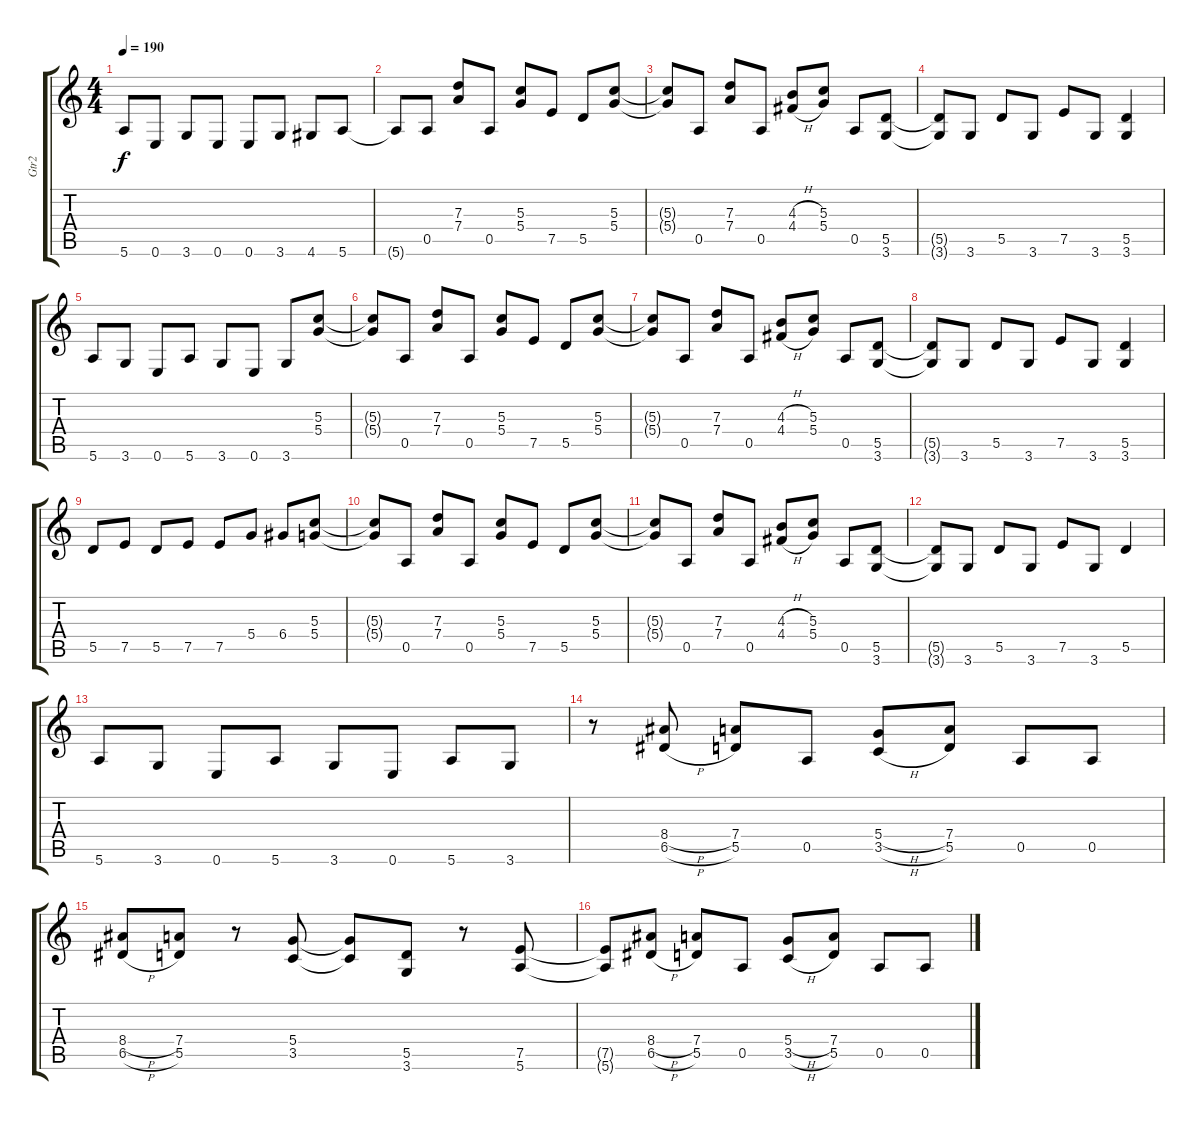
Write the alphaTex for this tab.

\track ("Gtr2" "Gtr2") {instrument overdrivenguitar}
\staff {score tabs}
\tuning (E4 B3 G3 D3 A2 E2) {hide}
\ts (4 4)
\tempo 190
\clef g2
\ks c
5.6.8{dy f} 0.6.8 3.6.8 0.6.8 0.6.8 3.6.8 4.6.8 5.6.8 |
5.6{t}.8 0.5.8 (7.3 7.4).8 0.5.8 (5.3 5.4).8 7.5.8 5.5.8 (5.3 5.4).8 |
(5.3{t} 5.4{t}).8 0.5.8 (7.3 7.4).8 0.5.8 (4.3{h} 4.4{h}).8 (5.3 5.4).8 0.5.8 (5.5 3.6).8 |
(5.5{t} 3.6{t}).8 3.6.8 5.5.8 3.6.8 7.5.8 3.6.8 (5.5 3.6).4 |
5.6.8 3.6.8 0.6.8 5.6.8 3.6.8 0.6.8 3.6.8 (5.3 5.4).8 |
(5.3{t} 5.4{t}).8 0.5.8 (7.3 7.4).8 0.5.8 (5.3 5.4).8 7.5.8 5.5.8 (5.3 5.4).8 |
(5.3{t} 5.4{t}).8 0.5.8 (7.3 7.4).8 0.5.8 (4.3{h} 4.4{h}).8 (5.3 5.4).8 0.5.8 (5.5 3.6).8 |
(5.5{t} 3.6{t}).8 3.6.8 5.5.8 3.6.8 7.5.8 3.6.8 (5.5 3.6).4 |
5.5.8 7.5.8 5.5.8 7.5.8 7.5.8 5.4.8 6.4.8 (5.3 5.4).8 |
(5.3{t} 5.4{t}).8 0.5.8 (7.3 7.4).8 0.5.8 (5.3 5.4).8 7.5.8 5.5.8 (5.3 5.4).8 |
(5.3{t} 5.4{t}).8 0.5.8 (7.3 7.4).8 0.5.8 (4.3{h} 4.4{h}).8 (5.3 5.4).8 0.5.8 (5.5 3.6).8 |
(5.5{t} 3.6{t}).8 3.6.8 5.5.8 3.6.8 7.5.8 3.6.8 5.5.4 |
5.6.8 3.6.8 0.6.8 5.6.8 3.6.8 0.6.8 5.6.8 3.6.8 |
r.8 (8.4{h} 6.5{h}).8 (7.4 5.5).8 0.5.8 (5.4{h} 3.5{h}).8 (7.4 5.5).8 0.5.8 0.5.8 |
(8.4{h} 6.5{h}).8 (7.4 5.5).8 r.8 (5.4 3.5).8 (5.4{t} 3.5{t}).8 (5.5 3.6).8 r.8 (7.5 5.6).8 |
(7.5{t} 5.6{t}).8 (8.4{h} 6.5{h}).8 (7.4 5.5).8 0.5.8 (5.4{h} 3.5{h}).8 (7.4 5.5).8 0.5.8 0.5.8
